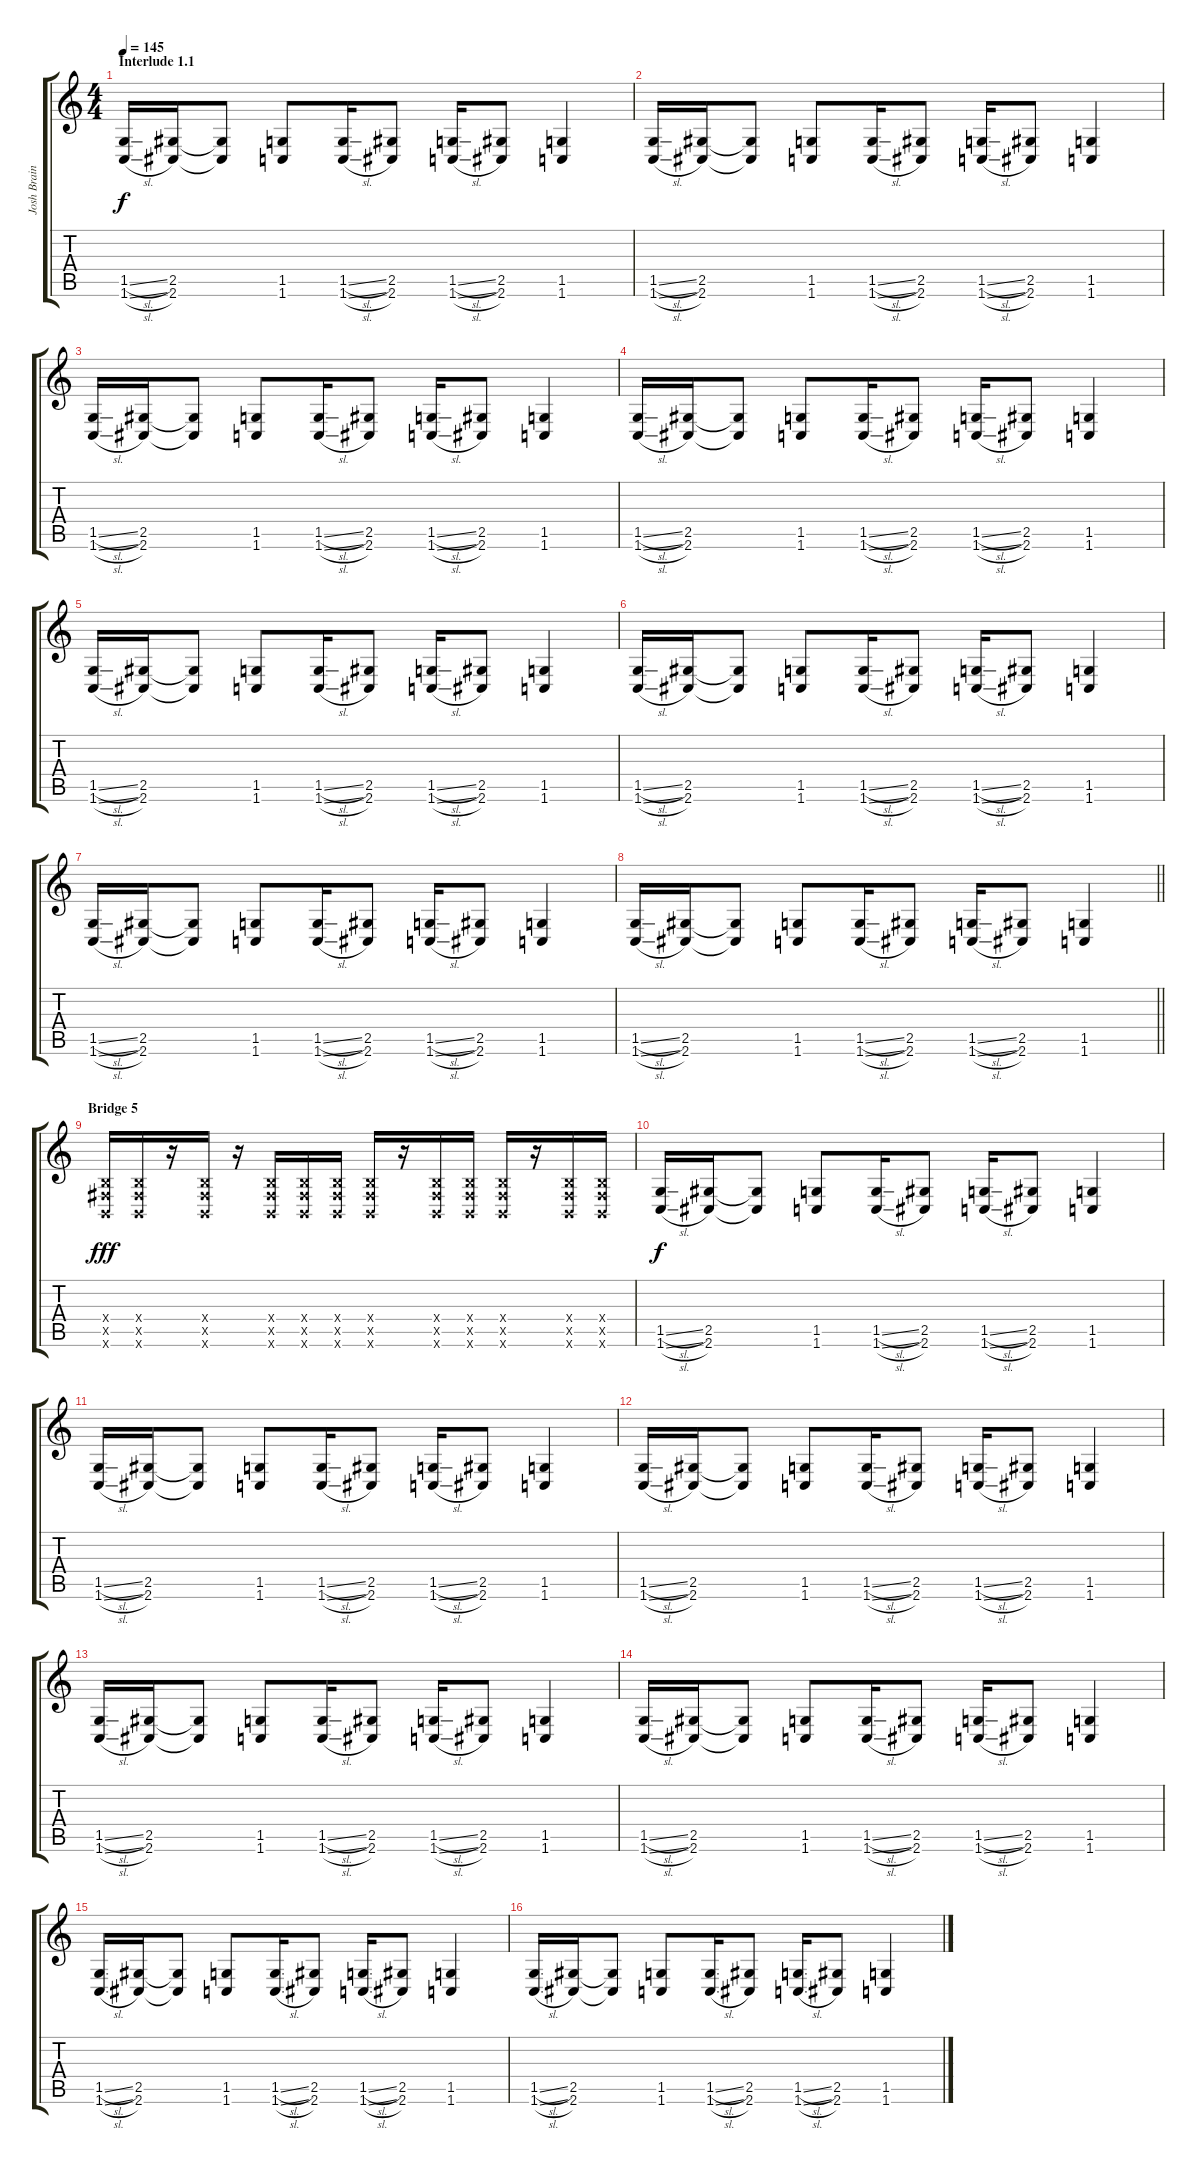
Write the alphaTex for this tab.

\track ("Josh Brainard" "Josh Brain") {instrument distortionguitar}
\staff {score tabs}
\tuning (Db4 Ab3 E3 B2 Gb2 B1) {hide}
\ts (4 4)
\section ("" "Interlude 1.1")
\tempo 145
\clef g2
\ks c
(1.5{sl} 1.6{sl}).16{dy f} (2.5 2.6).16 (2.5{t} 2.6{t}).8 (1.5 1.6).8 (1.5{sl} 1.6{sl}).16 (2.5 2.6).8 (1.5{sl} 1.6{sl}).16 (2.5 2.6).8 (1.5 1.6).4 |
(1.5{sl} 1.6{sl}).16 (2.5 2.6).16 (2.5{t} 2.6{t}).8 (1.5 1.6).8 (1.5{sl} 1.6{sl}).16 (2.5 2.6).8 (1.5{sl} 1.6{sl}).16 (2.5 2.6).8 (1.5 1.6).4 |
(1.5{sl} 1.6{sl}).16 (2.5 2.6).16 (2.5{t} 2.6{t}).8 (1.5 1.6).8 (1.5{sl} 1.6{sl}).16 (2.5 2.6).8 (1.5{sl} 1.6{sl}).16 (2.5 2.6).8 (1.5 1.6).4 |
(1.5{sl} 1.6{sl}).16 (2.5 2.6).16 (2.5{t} 2.6{t}).8 (1.5 1.6).8 (1.5{sl} 1.6{sl}).16 (2.5 2.6).8 (1.5{sl} 1.6{sl}).16 (2.5 2.6).8 (1.5 1.6).4 |
(1.5{sl} 1.6{sl}).16 (2.5 2.6).16 (2.5{t} 2.6{t}).8 (1.5 1.6).8 (1.5{sl} 1.6{sl}).16 (2.5 2.6).8 (1.5{sl} 1.6{sl}).16 (2.5 2.6).8 (1.5 1.6).4 |
(1.5{sl} 1.6{sl}).16 (2.5 2.6).16 (2.5{t} 2.6{t}).8 (1.5 1.6).8 (1.5{sl} 1.6{sl}).16 (2.5 2.6).8 (1.5{sl} 1.6{sl}).16 (2.5 2.6).8 (1.5 1.6).4 |
(1.5{sl} 1.6{sl}).16 (2.5 2.6).16 (2.5{t} 2.6{t}).8 (1.5 1.6).8 (1.5{sl} 1.6{sl}).16 (2.5 2.6).8 (1.5{sl} 1.6{sl}).16 (2.5 2.6).8 (1.5 1.6).4 |
\barLineRight lightlight
(1.5{sl} 1.6{sl}).16 (2.5 2.6).16 (2.5{t} 2.6{t}).8 (1.5 1.6).8 (1.5{sl} 1.6{sl}).16 (2.5 2.6).8 (1.5{sl} 1.6{sl}).16 (2.5 2.6).8 (1.5 1.6).4 |
\section ("" "Bridge 5")
(0.4{x} 0.5{x} 0.6{x}).16{dy fff} (0.4{x} 0.5{x} 0.6{x}).16 r.16 (0.4{x} 0.5{x} 0.6{x}).16 r.16 (0.4{x} 0.5{x} 0.6{x}).16 (0.4{x} 0.5{x} 0.6{x}).16 (0.4{x} 0.5{x} 0.6{x}).16 (0.4{x} 0.5{x} 0.6{x}).16 r.16 (0.4{x} 0.5{x} 0.6{x}).16 (0.4{x} 0.5{x} 0.6{x}).16 (0.4{x} 0.5{x} 0.6{x}).16 r.16 (0.4{x} 0.5{x} 0.6{x}).16 (0.4{x} 0.5{x} 0.6{x}).16 |
(1.5{sl} 1.6{sl}).16{dy f} (2.5 2.6).16 (2.5{t} 2.6{t}).8 (1.5 1.6).8 (1.5{sl} 1.6{sl}).16 (2.5 2.6).8 (1.5{sl} 1.6{sl}).16 (2.5 2.6).8 (1.5 1.6).4 |
(1.5{sl} 1.6{sl}).16 (2.5 2.6).16 (2.5{t} 2.6{t}).8 (1.5 1.6).8 (1.5{sl} 1.6{sl}).16 (2.5 2.6).8 (1.5{sl} 1.6{sl}).16 (2.5 2.6).8 (1.5 1.6).4 |
(1.5{sl} 1.6{sl}).16 (2.5 2.6).16 (2.5{t} 2.6{t}).8 (1.5 1.6).8 (1.5{sl} 1.6{sl}).16 (2.5 2.6).8 (1.5{sl} 1.6{sl}).16 (2.5 2.6).8 (1.5 1.6).4 |
(1.5{sl} 1.6{sl}).16 (2.5 2.6).16 (2.5{t} 2.6{t}).8 (1.5 1.6).8 (1.5{sl} 1.6{sl}).16 (2.5 2.6).8 (1.5{sl} 1.6{sl}).16 (2.5 2.6).8 (1.5 1.6).4 |
(1.5{sl} 1.6{sl}).16 (2.5 2.6).16 (2.5{t} 2.6{t}).8 (1.5 1.6).8 (1.5{sl} 1.6{sl}).16 (2.5 2.6).8 (1.5{sl} 1.6{sl}).16 (2.5 2.6).8 (1.5 1.6).4 |
(1.5{sl} 1.6{sl}).16 (2.5 2.6).16 (2.5{t} 2.6{t}).8 (1.5 1.6).8 (1.5{sl} 1.6{sl}).16 (2.5 2.6).8 (1.5{sl} 1.6{sl}).16 (2.5 2.6).8 (1.5 1.6).4 |
(1.5{sl} 1.6{sl}).16 (2.5 2.6).16 (2.5{t} 2.6{t}).8 (1.5 1.6).8 (1.5{sl} 1.6{sl}).16 (2.5 2.6).8 (1.5{sl} 1.6{sl}).16 (2.5 2.6).8 (1.5 1.6).4
